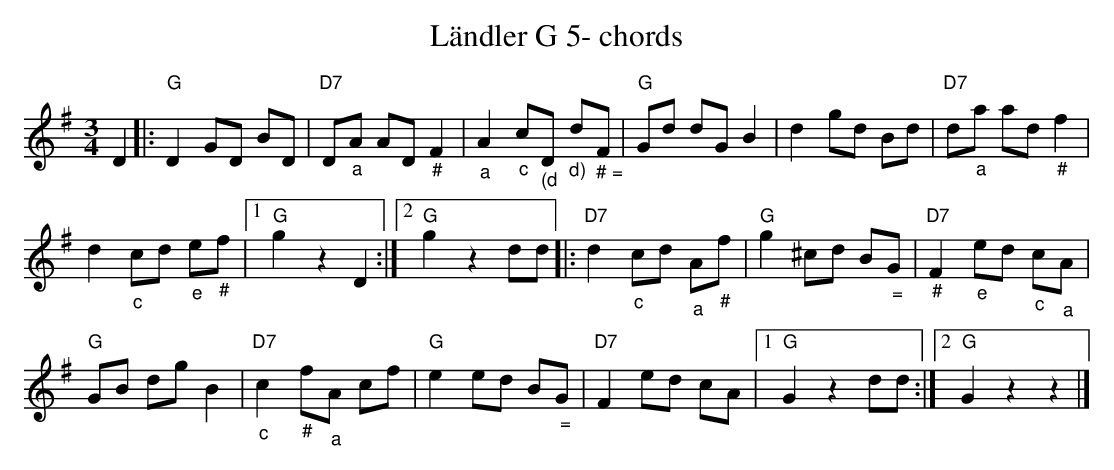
X:1
T:L\"andler G 5- chords
M:3/4
L:1/8
K:Gmaj%%MIDI gchordon
D2 |: "G"D2GD BD | "D7"D"_a"A AD"_#"F2 | "_a"A2"_c"c"_(d"D "_d)"d"_ # ="F | "G"Gd dGB2 | d2gd Bd | "D7"d"_a"a ad"_#"f2 |
d2"_c"cd "_e"e"_#"f |1 "G"g2z2D2 :|2 "G"g2z2dd |: "D7"d2"_c"cd "_a"A"_#"f | "G"g2^cd B"_ ="G | "D7""_#"F2 "_e"ed "_c"c"_a"A |
"G"GB dg B2 | "D7""_c"c2"_#"f"_a"A cf | "G"e2ed B"_ ="G | "D7"F2ed cA |1 "G"G2z2dd :|2 "G"G2z2z2 |]
